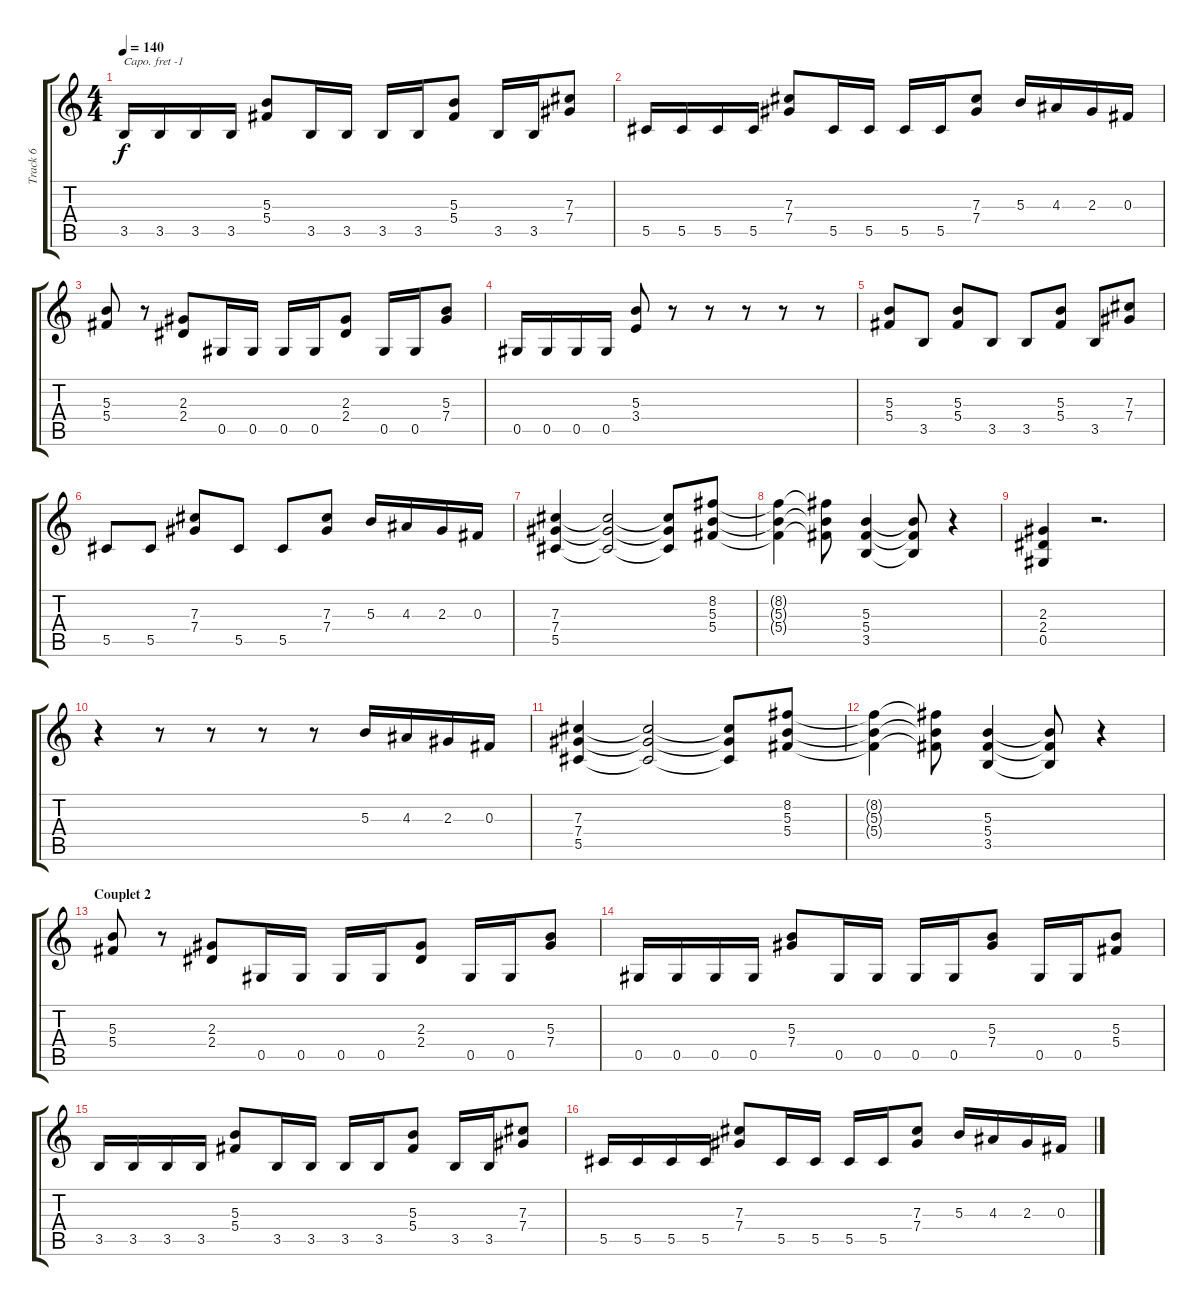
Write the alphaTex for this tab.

\track ("Track 6" "Track 6") {instrument distortionguitar}
\staff {score tabs}
\capo -1
\tuning (E4 B3 G3 D3 A2 E2) {hide}
\ts (4 4)
\tempo 140
\clef g2
\ks c
3.5.16{dy f} 3.5.16 3.5.16 3.5.16 (5.3 5.4).8 3.5.16 3.5.16 3.5.16 3.5.16 (5.3 5.4).8 3.5.16 3.5.16 (7.3 7.4).8 |
5.5.16 5.5.16 5.5.16 5.5.16 (7.3 7.4).8 5.5.16 5.5.16 5.5.16 5.5.16 (7.3 7.4).8 5.3.16 4.3.16 2.3.16 0.3.16 |
(5.3 5.4).8 r.8 (2.3 2.4).8 0.5.16 0.5.16 0.5.16 0.5.16 (2.3 2.4).8 0.5.16 0.5.16 (5.3 7.4).8 |
0.5.16 0.5.16 0.5.16 0.5.16 (5.3 3.4).8 r.8 r.8 r.8 r.8 r.8 |
(5.3 5.4).8 3.5.8 (5.3 5.4).8 3.5.8 3.5.8 (5.3 5.4).8 3.5.8 (7.3 7.4).8 |
5.5.8 5.5.8 (7.3 7.4).8 5.5.8 5.5.8 (7.3 7.4).8 5.3.16 4.3.16 2.3.16 0.3.16 |
(7.3 7.4 5.5).4 (7.3{t} 7.4{t} 5.5{t}).2 (7.3{t} 7.4{t} 5.5{t}).8 (8.2 5.3 5.4).8 |
(8.2{t} 5.3{t} 5.4{t}).4 (8.2{t} 5.3{t} 5.4{t}).8 (5.3 5.4 3.5).4 (5.3{t} 5.4{t} 3.5{t}).8 r.4 |
(2.3 2.4 0.5).4 r.2{d} |
r.4 r.8 r.8 r.8 r.8 5.3.16 4.3.16 2.3.16 0.3.16 |
(7.3 7.4 5.5).4 (7.3{t} 7.4{t} 5.5{t}).2 (7.3{t} 7.4{t} 5.5{t}).8 (8.2 5.3 5.4).8 |
(8.2{t} 5.3{t} 5.4{t}).4 (8.2{t} 5.3{t} 5.4{t}).8 (5.3 5.4 3.5).4 (5.3{t} 5.4{t} 3.5{t}).8 r.4 |
\section ("" "Couplet 2")
(5.3 5.4).8 r.8 (2.3 2.4).8 0.5.16 0.5.16 0.5.16 0.5.16 (2.3 2.4).8 0.5.16 0.5.16 (5.3 7.4).8 |
0.5.16 0.5.16 0.5.16 0.5.16 (5.3 7.4).8 0.5.16 0.5.16 0.5.16 0.5.16 (5.3 7.4).8 0.5.16 0.5.16 (5.3 5.4).8 |
3.5.16 3.5.16 3.5.16 3.5.16 (5.3 5.4).8 3.5.16 3.5.16 3.5.16 3.5.16 (5.3 5.4).8 3.5.16 3.5.16 (7.3 7.4).8 |
5.5.16 5.5.16 5.5.16 5.5.16 (7.3 7.4).8 5.5.16 5.5.16 5.5.16 5.5.16 (7.3 7.4).8 5.3.16 4.3.16 2.3.16 0.3.16
